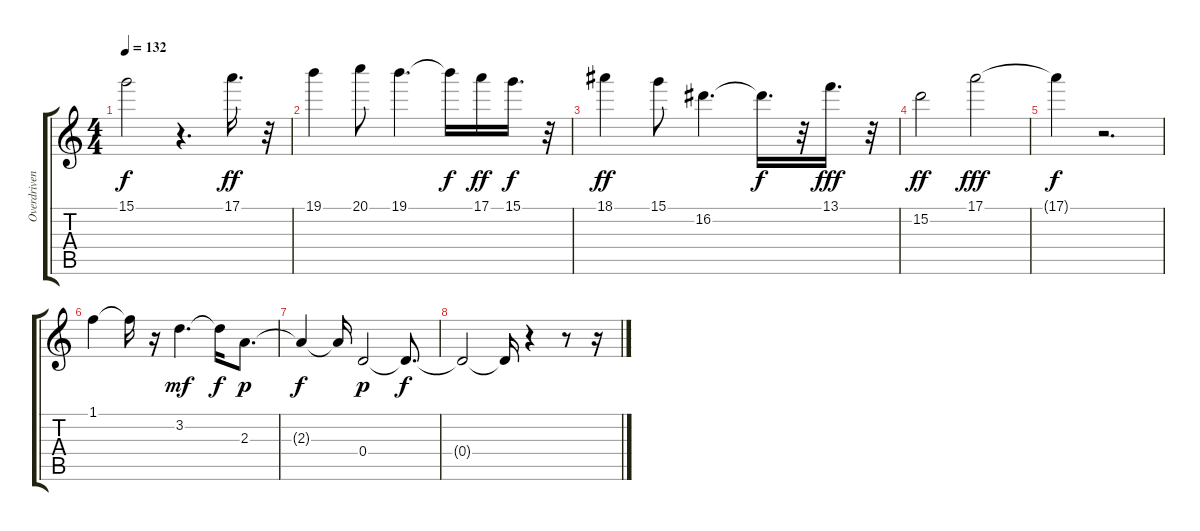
\track ("Overdriven" "Overdriven") {instrument overdrivenguitar}
\staff {score tabs}
\tuning (E4 B3 G3 D3 A2 E2) {hide}
\ts (4 4)
\tempo 132
\clef g2
\ks c
15.1{t}.2{dy f} r.4{d} 17.1.16{d dy ff} r.32 |
19.1.4 20.1.8 19.1.4{d} 19.1{t}.16{dy f} 17.1.16{dy ff} 15.1.16{d dy f} r.32 |
18.1.4{dy ff} 15.1.8 16.2.4{d} 16.2{t}.16{d dy f} r.32 13.1.16{d dy fff} r.32 |
15.2.2{dy ff} 17.1.2{dy fff} |
17.1{t}.4{dy f} r.2{d} |
1.1.4 1.1{t}.16 r.16 3.2.4{d dy mf} 3.2{t}.16{dy f} 2.3.8{d dy p} |
2.3{t}.4{dy f} 2.3{t}.16 0.4.2{dy p} 0.4{t}.8{d dy f} |
0.4{t}.2 0.4{t}.16 r.4 r.8 r.16
